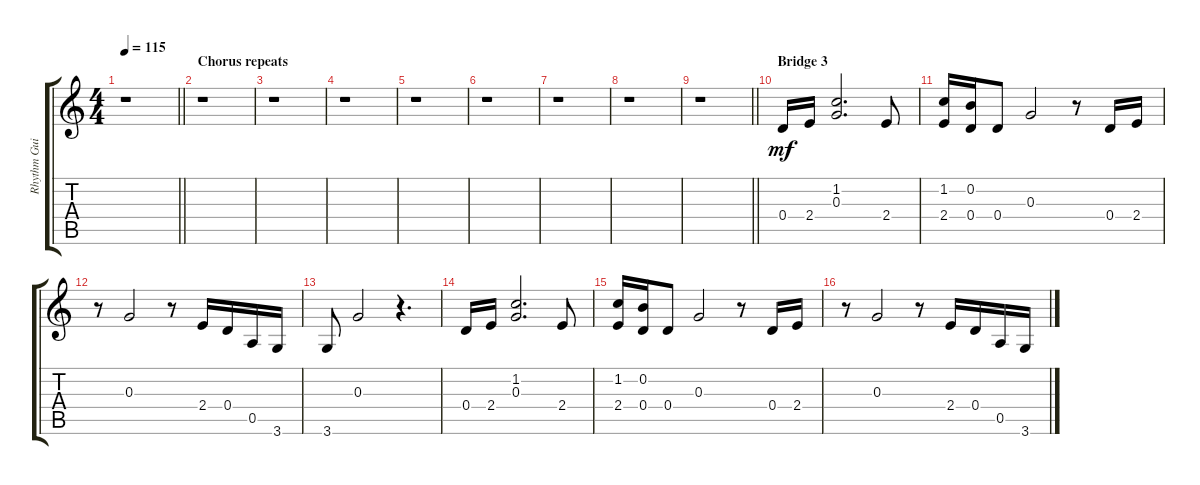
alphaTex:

\track ("Rhythm Guitar" "Rhythm Gui") {mute instrument electricguitarclean}
\staff {score tabs}
\tuning (E4 B3 G3 D3 A2 E2) {hide}
\ts (4 4)
\tempo 115
\clef g2
\barLineRight lightlight
\ks c
r.1{dy mf} |
\section ("" "Chorus repeats")
r.1 |
r.1 |
r.1 |
r.1 |
r.1 |
r.1 |
r.1 |
\barLineRight lightlight
r.1 |
\section ("" "Bridge 3")
0.4.16 2.4.16 (1.2 0.3).2{d} 2.4.8 |
(1.2 2.4).16 (0.2 0.4).16 0.4.8 0.3.2 r.8 0.4.16 2.4.16 |
r.8 0.3.2 r.8 2.4.16 0.4.16 0.5.16 3.6.16 |
3.6.8 0.3.2 r.4{d} |
0.4.16 2.4.16 (1.2 0.3).2{d} 2.4.8 |
(1.2 2.4).16 (0.2 0.4).16 0.4.8 0.3.2 r.8 0.4.16 2.4.16 |
r.8 0.3.2 r.8 2.4.16 0.4.16 0.5.16 3.6.16
